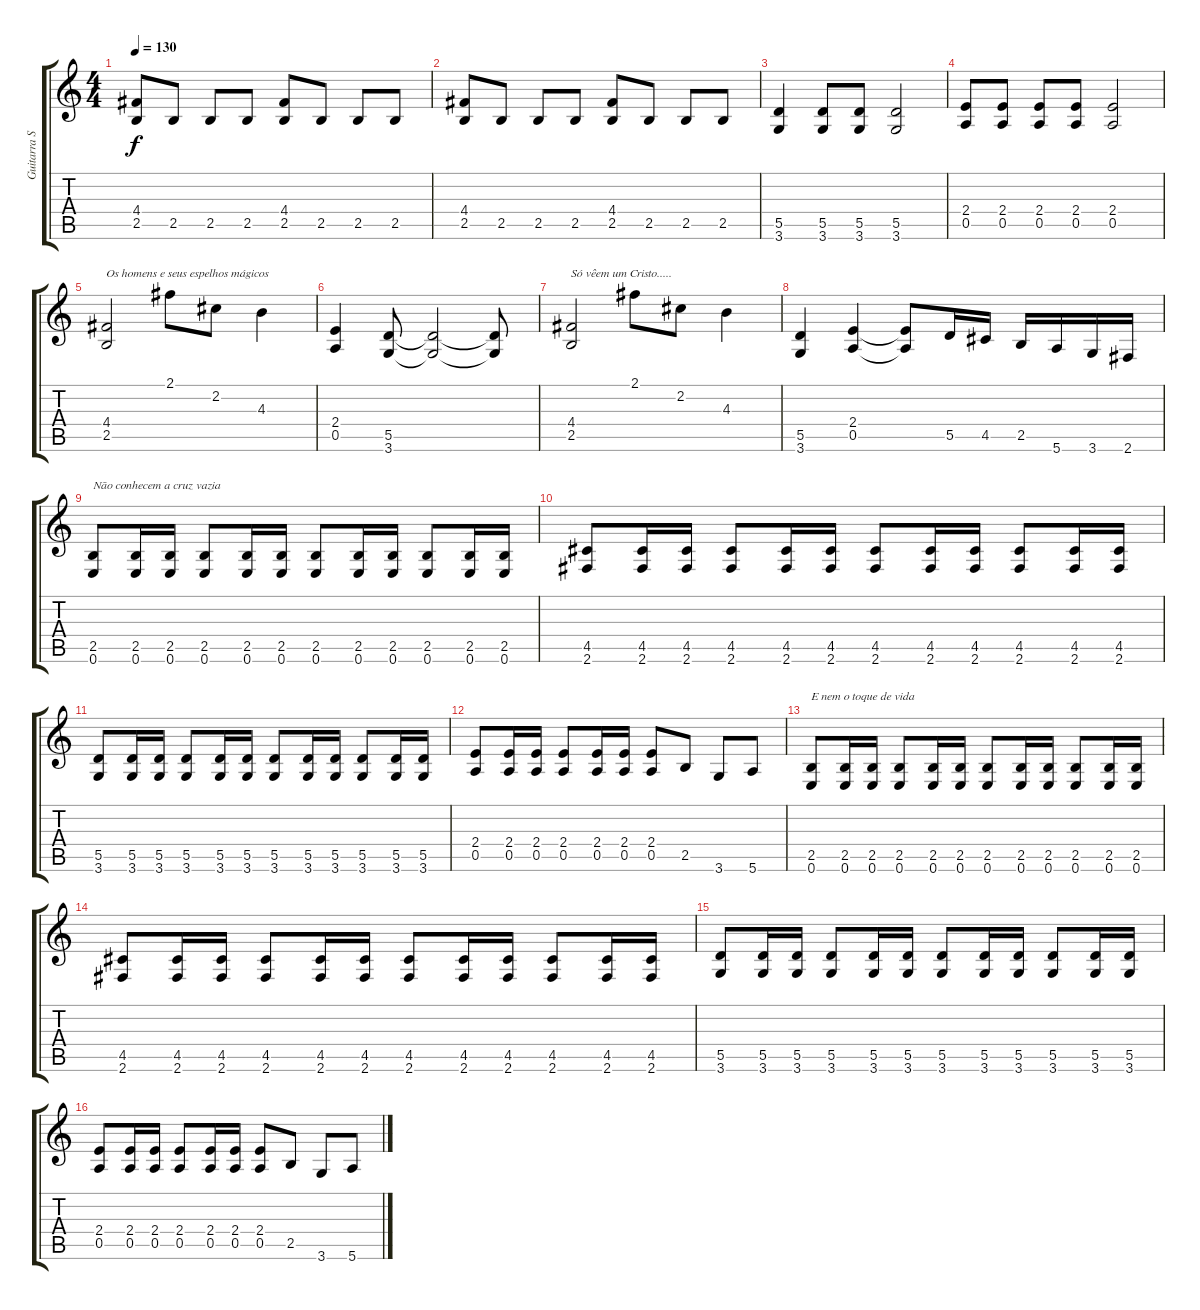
\track ("Guitarra Solo" "Guitarra S") {instrument distortionguitar}
\staff {score tabs}
\tuning (E4 B3 G3 D3 A2 E2) {hide}
\ts (4 4)
\tempo 130
\clef g2
\ks c
(4.4 2.5).8{dy f} 2.5.8 2.5.8 2.5.8 (4.4 2.5).8 2.5.8 2.5.8 2.5.8 |
(4.4 2.5).8 2.5.8 2.5.8 2.5.8 (4.4 2.5).8 2.5.8 2.5.8 2.5.8 |
(5.5 3.6).4 (5.5 3.6).8 (5.5 3.6).8 (5.5 3.6).2 |
(2.4 0.5).8 (2.4 0.5).8 (2.4 0.5).8 (2.4 0.5).8 (2.4 0.5).2 |
(4.4 2.5).2{txt "Os homens e seus espelhos mágicos"} 2.1.8 2.2.8 4.3.4 |
(2.4 0.5).4 (5.5 3.6).8 (5.5{t} 3.6{t}).2 (5.5{t} 3.6{t}).8 |
(4.4 2.5).2{txt "Só vêem um Cristo....."} 2.1.8 2.2.8 4.3.4 |
(5.5 3.6).4 (2.4 0.5).4 (2.4{t} 0.5{t}).8 5.5.16 4.5.16 2.5.16 5.6.16 3.6.16 2.6.16 |
(2.5 0.6).8{txt "Não conhecem a cruz vazia"} (2.5 0.6).16 (2.5 0.6).16 (2.5 0.6).8 (2.5 0.6).16 (2.5 0.6).16 (2.5 0.6).8 (2.5 0.6).16 (2.5 0.6).16 (2.5 0.6).8 (2.5 0.6).16 (2.5 0.6).16 |
(4.5 2.6).8 (4.5 2.6).16 (4.5 2.6).16 (4.5 2.6).8 (4.5 2.6).16 (4.5 2.6).16 (4.5 2.6).8 (4.5 2.6).16 (4.5 2.6).16 (4.5 2.6).8 (4.5 2.6).16 (4.5 2.6).16 |
(5.5 3.6).8 (5.5 3.6).16 (5.5 3.6).16 (5.5 3.6).8 (5.5 3.6).16 (5.5 3.6).16 (5.5 3.6).8 (5.5 3.6).16 (5.5 3.6).16 (5.5 3.6).8 (5.5 3.6).16 (5.5 3.6).16 |
(2.4 0.5).8 (2.4 0.5).16 (2.4 0.5).16 (2.4 0.5).8 (2.4 0.5).16 (2.4 0.5).16 (2.4 0.5).8 2.5.8 3.6.8 5.6.8 |
(2.5 0.6).8{txt "E nem o toque de vida"} (2.5 0.6).16 (2.5 0.6).16 (2.5 0.6).8 (2.5 0.6).16 (2.5 0.6).16 (2.5 0.6).8 (2.5 0.6).16 (2.5 0.6).16 (2.5 0.6).8 (2.5 0.6).16 (2.5 0.6).16 |
(4.5 2.6).8 (4.5 2.6).16 (4.5 2.6).16 (4.5 2.6).8 (4.5 2.6).16 (4.5 2.6).16 (4.5 2.6).8 (4.5 2.6).16 (4.5 2.6).16 (4.5 2.6).8 (4.5 2.6).16 (4.5 2.6).16 |
(5.5 3.6).8 (5.5 3.6).16 (5.5 3.6).16 (5.5 3.6).8 (5.5 3.6).16 (5.5 3.6).16 (5.5 3.6).8 (5.5 3.6).16 (5.5 3.6).16 (5.5 3.6).8 (5.5 3.6).16 (5.5 3.6).16 |
(2.4 0.5).8 (2.4 0.5).16 (2.4 0.5).16 (2.4 0.5).8 (2.4 0.5).16 (2.4 0.5).16 (2.4 0.5).8 2.5.8 3.6.8 5.6.8
